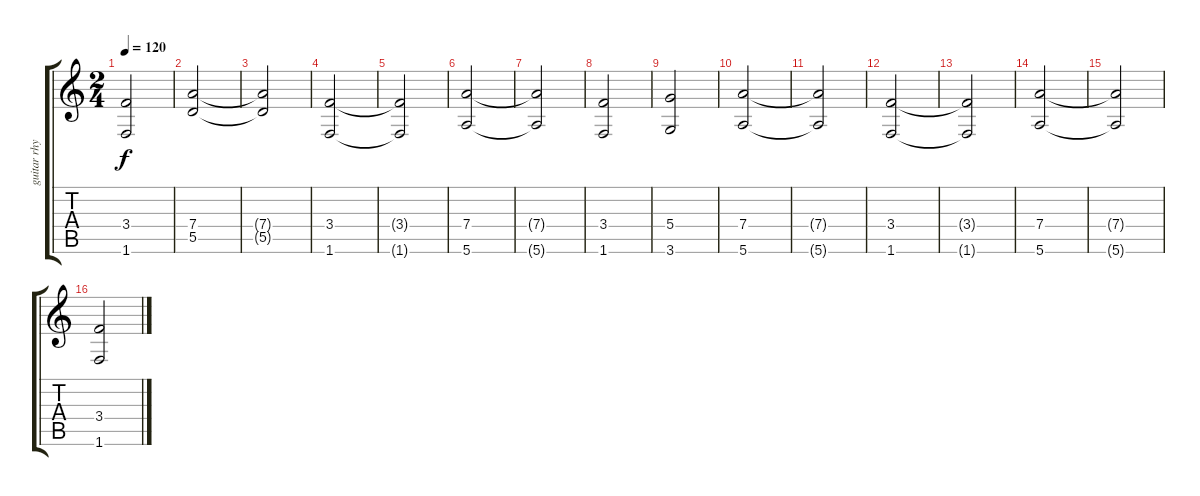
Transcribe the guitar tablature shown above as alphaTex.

\track ("guitar rhythm right" "guitar rhy") {instrument distortionguitar}
\staff {score tabs}
\tuning (E4 B3 G3 D3 A2 E2) {hide}
\ts (2 4)
\tempo 120
\clef g2
\ks c
(3.4{t} 1.6{t}).2{dy f} |
(7.4 5.5).2 |
(7.4{t} 5.5{t}).2 |
(3.4 1.6).2 |
(3.4{t} 1.6{t}).2 |
(7.4 5.6).2 |
(7.4{t} 5.6{t}).2 |
(3.4 1.6).2 |
(5.4 3.6).2 |
(7.4 5.6).2 |
(7.4{t} 5.6{t}).2 |
(3.4 1.6).2 |
(3.4{t} 1.6{t}).2 |
(7.4 5.6).2 |
(7.4{t} 5.6{t}).2 |
(3.4 1.6).2
